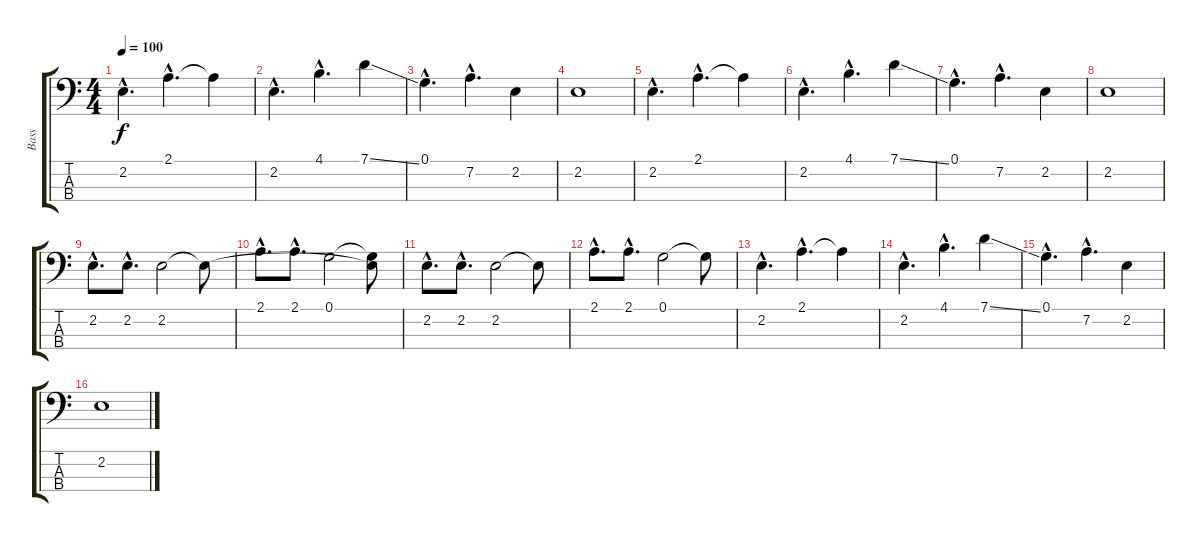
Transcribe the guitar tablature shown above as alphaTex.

\track ("Bass" "Bass") {instrument electricbassfinger}
\staff {score tabs}
\tuning (G2 D2 E1 B0) {hide}
\ts (4 4)
\tempo 100
\clef f4
\ks c
2.2{hac}.4{d dy f} 2.1{hac}.4{d} 2.1{t}.4 |
2.2{hac}.4{d} 4.1{hac}.4{d} 7.1{ss}.4 |
0.1{hac}.4{d} 7.2{hac}.4{d} 2.2.4 |
2.2.1 |
2.2{hac}.4{d} 2.1{hac}.4{d} 2.1{t}.4 |
2.2{hac}.4{d} 4.1{hac}.4{d} 7.1{ss}.4 |
0.1{hac}.4{d} 7.2{hac}.4{d} 2.2.4 |
2.2.1 |
2.2{hac}.8{d} 2.2{hac}.8{d} 2.2.2 2.2{t}.8 |
2.1{hac}.8{d} 2.1{hac}.8{d} 0.1.2 (0.1{t} 2.2{t}).8 |
2.2{hac}.8{d} 2.2{hac}.8{d} 2.2.2 2.2{t}.8 |
2.1{hac}.8{d} 2.1{hac}.8{d} 0.1.2 0.1{t}.8 |
2.2{hac}.4{d} 2.1{hac}.4{d} 2.1{t}.4 |
2.2{hac}.4{d} 4.1{hac}.4{d} 7.1{ss}.4 |
0.1{hac}.4{d} 7.2{hac}.4{d} 2.2.4 |
2.2.1
